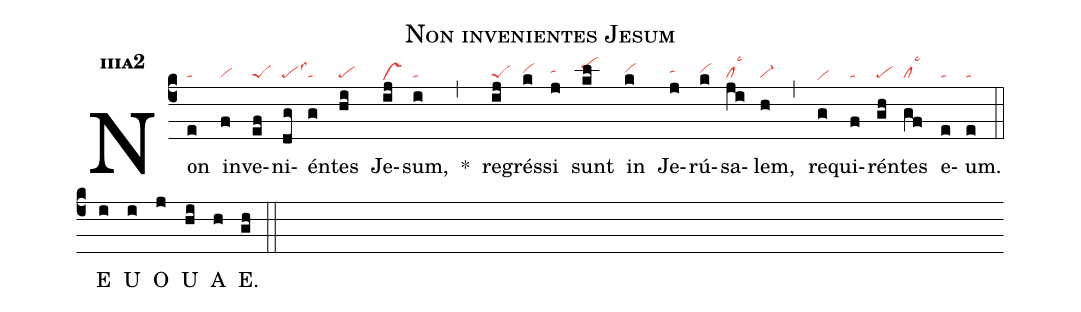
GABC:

name:Non invenientes Jesum;
office-part:an;
mode:3a2;
nabc-lines:1;
%%
initial-style: 0;
name: Non invenientes Jesum;
mode: 3;
office-part: Antiphona;
annotation: Ant.;
annotation: iii a 2;
nabc-lines: 1;
%%
(c4) Non(e|ta) in(f|vi)ve(ef|peS)ni(dg|pelss3)én(g|ta)tes(hi|pe) Je(ij|vshe)sum,(i|ta) <sp>*</sp>(,) re(ij|peS)grés(k|vihh)si(j|tahh) sunt(kl|pehj) in(k|vihh) Je(j|tahh)rú(k|vihh)sa(ji|cllsc3)lem,(h|vi-) (,) re(g|vihe)qui(f|ta)rén(gh|pe)tes(gf|cllsc3) e(e|ta)um.(e|ta) (::)
<eu> E(i) U(i) O(j) U(hi) A(h) E.(gh) </eu> (::)
